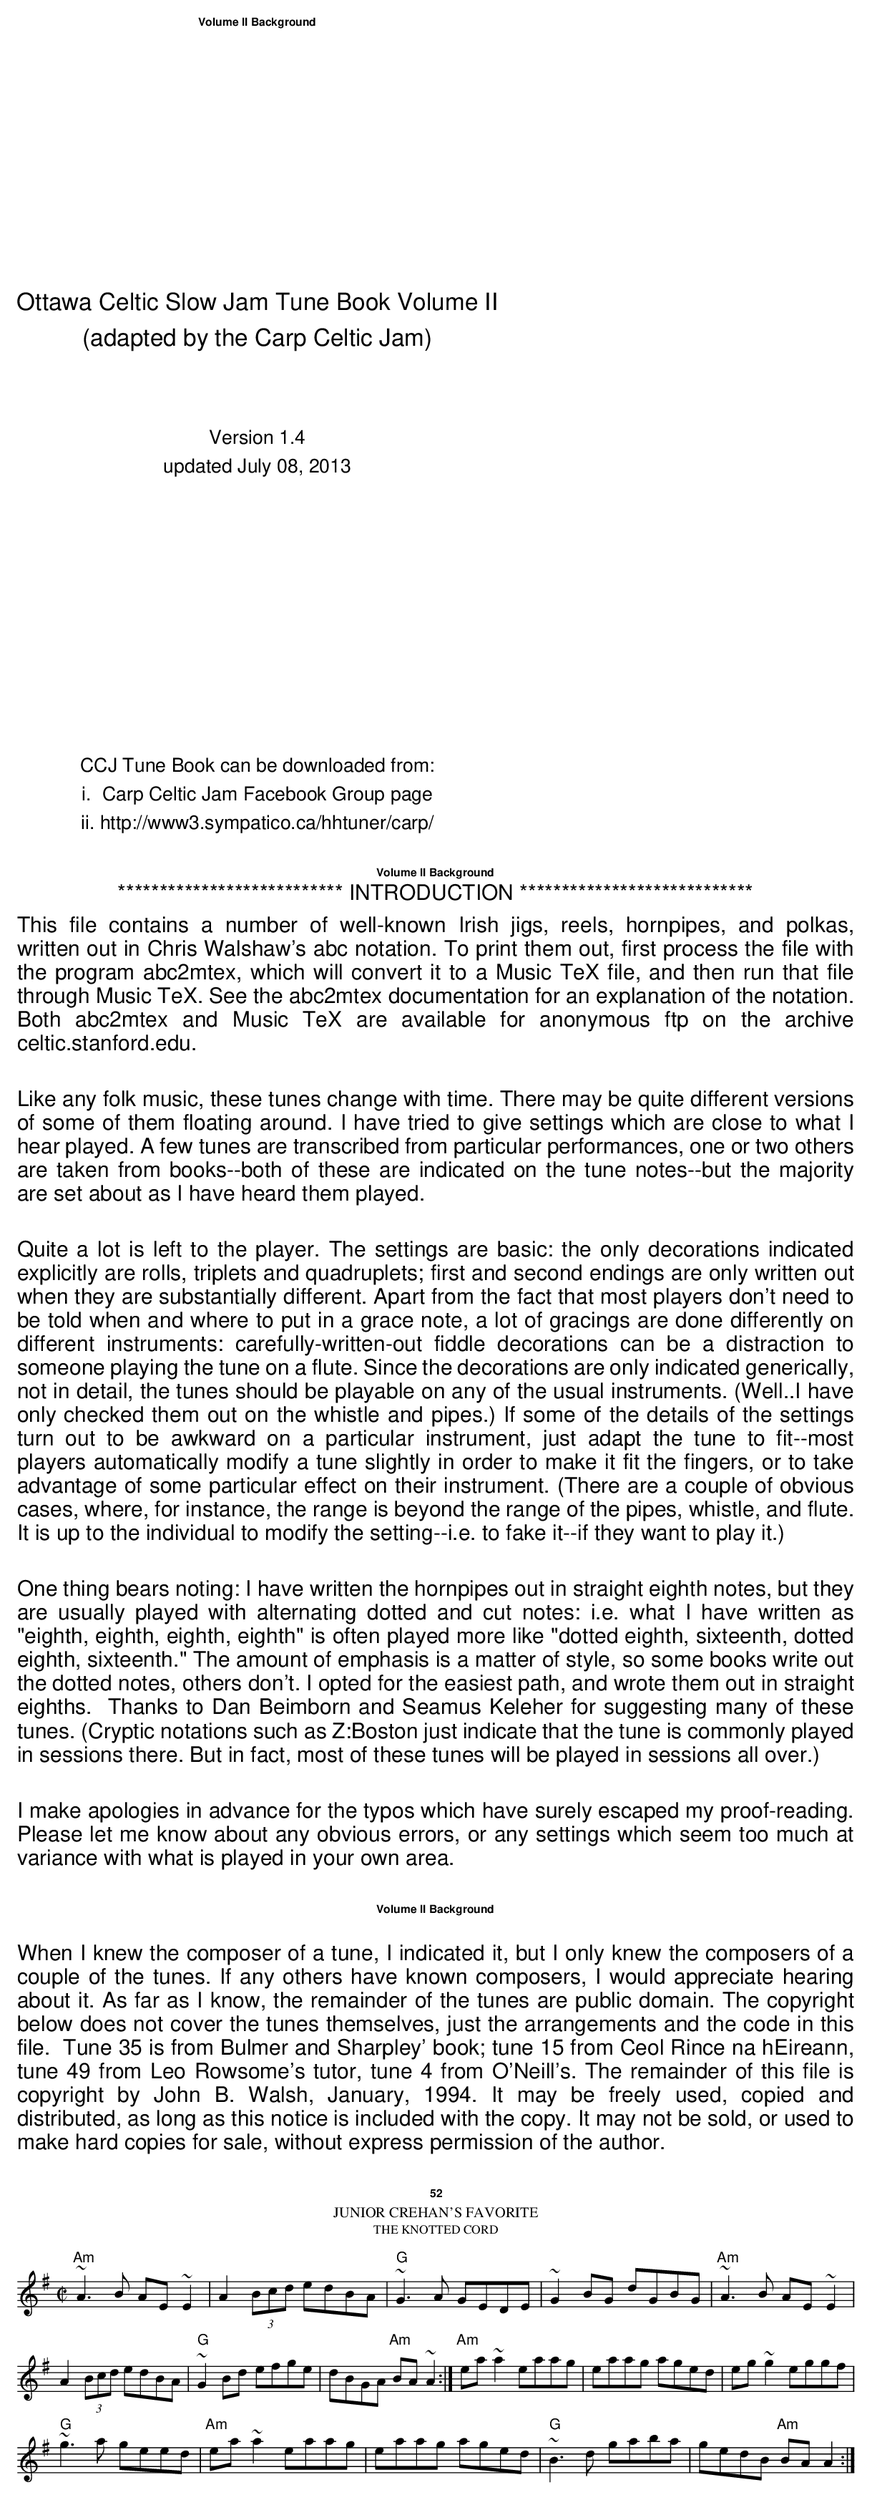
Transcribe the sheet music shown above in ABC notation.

X:1
T:Junior Crehan's Favorite
T:Knotted Cord, The
M:C|
E:7
K:Ador
"Am"~A3B AE ~E2|A2 (3Bcd edBA|"G"~G3 A GEDE|\
~G2 BG dGBG|"Am"~A3 B AE ~E2|
A2 (3Bcd edBA|"G"~G2 Bd efge|dBGA "Am"BA ~A2:|\
"Am"ea~a2 eaag|eaag aged|eg~g2 eggf|
"G"~g3 a geed|"Am"ea ~a2 eaag|eaag aged|\
"G"~B3 d gaba|gedB "Am"BA A2:|
